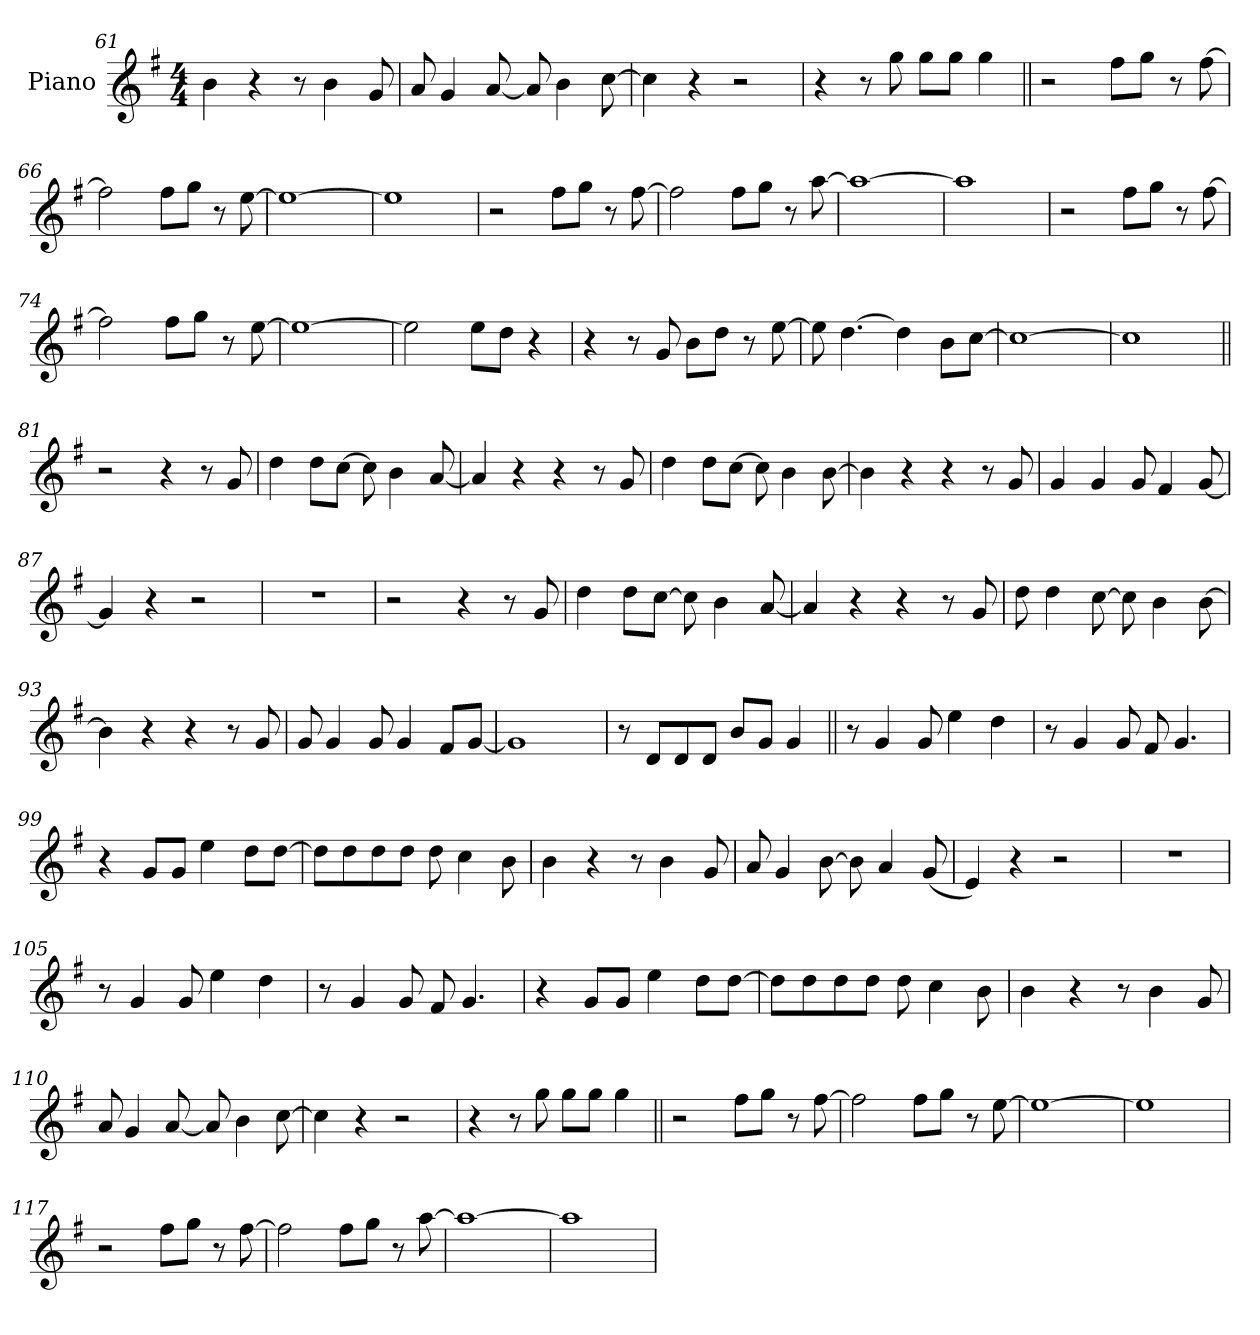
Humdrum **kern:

**kern
*part1
*staff1
*I"Piano
*I'Pno.
*clefG2
*k[f#]
*M4/4
=61
4b
4r
8r
4b
8g
=62
8a
4g
[8a
8a]
4b
[8cc
=63
4cc]
4r
2r
=64
4r
8r
8gg
8ggL
8ggJ
4gg
=65||
2r
8ff#L
8ggJ
8r
[8ff#
=66
2ff#]
8ff#L
8ggJ
8r
[8ee
=67
1ee_
=68
1ee]
=69
2r
8ff#L
8ggJ
8r
[8ff#
=70
2ff#]
8ff#L
8ggJ
8r
[8aa
=71
1aa_
=72
1aa]
=73
2r
8ff#L
8ggJ
8r
[8ff#
=74
2ff#]
8ff#L
8ggJ
8r
[8ee
=75
1ee_
=76
2ee]
8eeL
8ddJ
4r
=77
4r
8r
8g
8bL
8ddJ
8r
[8ee
=78
8ee]
[4.dd
4dd]
8bL
[8ccJ
=79
1cc_
=80
1cc]
=81||
2r
4r
8r
8g
=82
4dd
8ddL
[8ccJ
8cc]
4b
[8a
=83
4a]
4r
4r
8r
8g
=84
4dd
8ddL
[8ccJ
8cc]
4b
[8b
=85
4b]
4r
4r
8r
8g
=86
4g
4g
8g
4f#
[8g
=87
4g]
4r
2r
=88
1r
=89
2r
4r
8r
8g
=90
4dd
8ddL
[8ccJ
8cc]
4b
[8a
=91
4a]
4r
4r
8r
8g
=92
8dd
4dd
[8cc
8cc]
4b
[8b
=93
4b]
4r
4r
8r
8g
=94
8g
4g
8g
4g
8f#L
[8gJ
=95
1g]
=96
8r
8dL
8d
8dJ
8bL
8gJ
4g
=97||
8r
4g
8g
4ee
4dd
=98
8r
4g
8g
8f#
4.g
=99
4r
8gL
8gJ
4ee
8ddL
[8ddJ
=100
8ddL]
8dd
8dd
8ddJ
8dd
4cc
8b
=101
4b
4r
8r
4b
8g
=102
8a
4g
[8b
8b]
4a
(8g
=103
4e)
4r
2r
=104
1r
=105
8r
4g
8g
4ee
4dd
=106
8r
4g
8g
8f#
4.g
=107
4r
8gL
8gJ
4ee
8ddL
[8ddJ
=108
8ddL]
8dd
8dd
8ddJ
8dd
4cc
8b
=109
4b
4r
8r
4b
8g
=110
8a
4g
[8a
8a]
4b
[8cc
=111
4cc]
4r
2r
=112
4r
8r
8gg
8ggL
8ggJ
4gg
=113||
2r
8ff#L
8ggJ
8r
[8ff#
=114
2ff#]
8ff#L
8ggJ
8r
[8ee
=115
1ee_
=116
1ee]
=117
2r
8ff#L
8ggJ
8r
[8ff#
=118
2ff#]
8ff#L
8ggJ
8r
[8aa
=119
1aa_
=120
1aa]
=
*-
